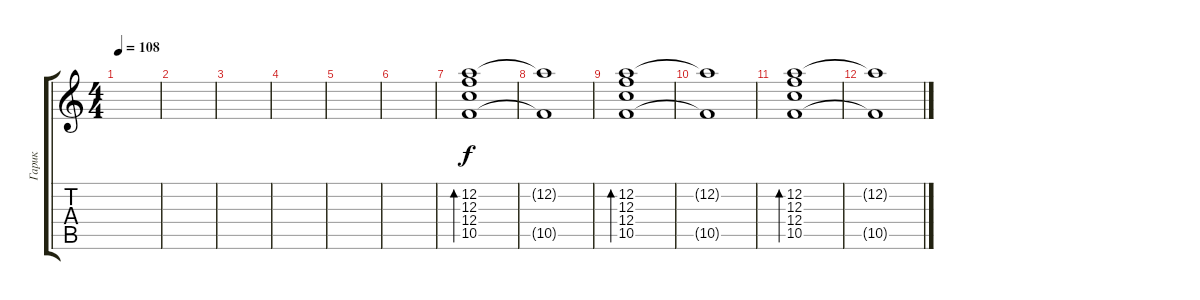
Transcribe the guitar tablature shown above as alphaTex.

\track ("Гарик" "Гарик") {instrument overdrivenguitar}
\staff {score tabs}
\tuning (D4 A3 F3 C3 G2 D2) {hide}
\ts (4 4)
\tempo 108
\clef g2
\ks c
|
|
|
|
|
|
(12.2 12.3 12.4 10.5).1{bd 240 volume 4 instrument electricguitarjazz} |
(12.2{t} 10.5{t}).1 |
(12.2 12.3 12.4 10.5).1{bd 240} |
(12.2{t} 10.5{t}).1 |
(12.2 12.3 12.4 10.5).1{bd 240} |
(12.2{t} 10.5{t}).1
